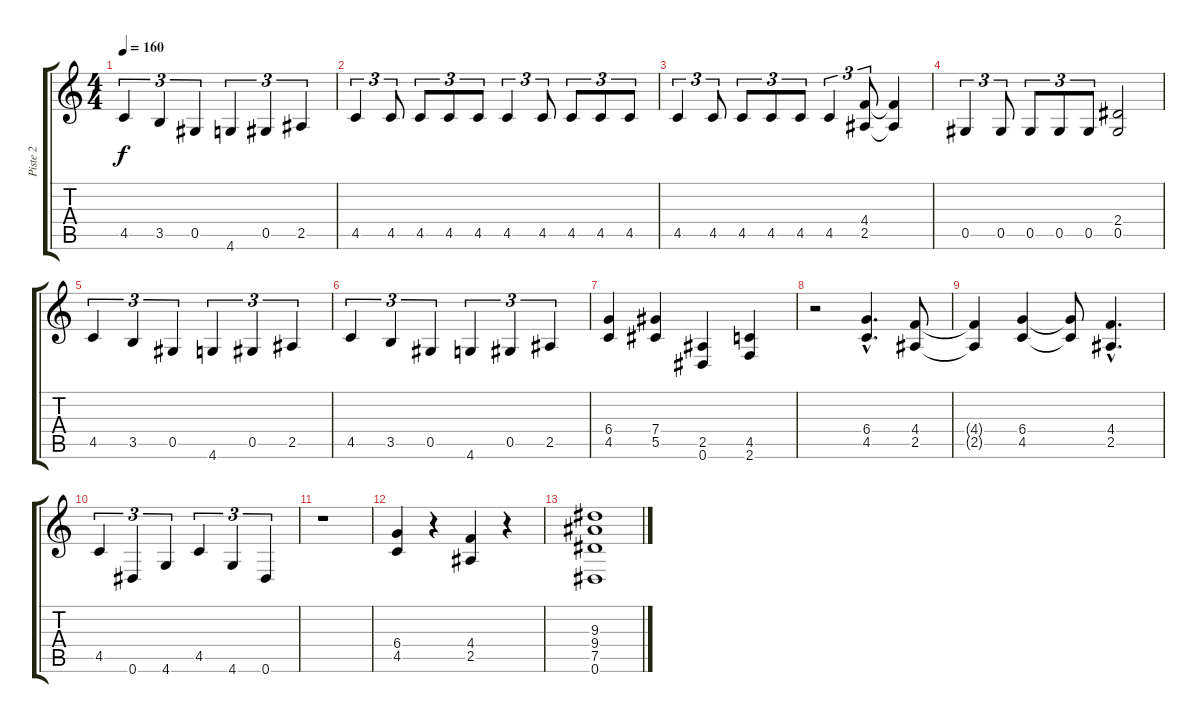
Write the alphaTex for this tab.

\track ("Piste 2" "Piste 2") {instrument distortionguitar}
\staff {score tabs}
\tuning (Eb4 Bb3 Gb3 Db3 Ab2 Eb2) {hide}
\ts (4 4)
\tempo 160
\clef g2
\ks c
4.5.4{tu (3 2) dy f} 3.5.4{tu (3 2)} 0.5.4{tu (3 2)} 4.6.4{tu (3 2)} 0.5.4{tu (3 2)} 2.5.4{tu (3 2)} |
4.5.4{tu (3 2)} 4.5.8{tu (3 2)} 4.5.8{tu (3 2)} 4.5.8{tu (3 2)} 4.5.8{tu (3 2)} 4.5.4{tu (3 2)} 4.5.8{tu (3 2)} 4.5.8{tu (3 2)} 4.5.8{tu (3 2)} 4.5.8{tu (3 2)} |
4.5.4{tu (3 2)} 4.5.8{tu (3 2)} 4.5.8{tu (3 2)} 4.5.8{tu (3 2)} 4.5.8{tu (3 2)} 4.5.4{tu (3 2)} (4.4 2.5).8{tu (3 2)} (4.4{t} 2.5{t}).4 |
0.5.4{tu (3 2)} 0.5.8{tu (3 2)} 0.5.8{tu (3 2)} 0.5.8{tu (3 2)} 0.5.8{tu (3 2)} (2.4 0.5).2 |
4.5.4{tu (3 2)} 3.5.4{tu (3 2)} 0.5.4{tu (3 2)} 4.6.4{tu (3 2)} 0.5.4{tu (3 2)} 2.5.4{tu (3 2)} |
4.5.4{tu (3 2)} 3.5.4{tu (3 2)} 0.5.4{tu (3 2)} 4.6.4{tu (3 2)} 0.5.4{tu (3 2)} 2.5.4{tu (3 2)} |
(6.4 4.5).4 (7.4 5.5).4 (2.5 0.6).4 (4.5 2.6).4 |
r.2 (6.4{hac} 4.5{hac}).4{d} (4.4 2.5).8 |
(4.4{t} 2.5{t}).4 (6.4 4.5).4 (6.4{t} 4.5{t}).8 (4.4{hac} 2.5{hac}).4{d} |
4.5.4{tu (3 2)} 0.6.4{tu (3 2)} 4.6.4{tu (3 2)} 4.5.4{tu (3 2)} 4.6.4{tu (3 2)} 0.6.4{tu (3 2)} |
r.1 |
(6.4 4.5).4 r.4 (4.4 2.5).4 r.4 |
(9.3 9.4 7.5 0.6).1
